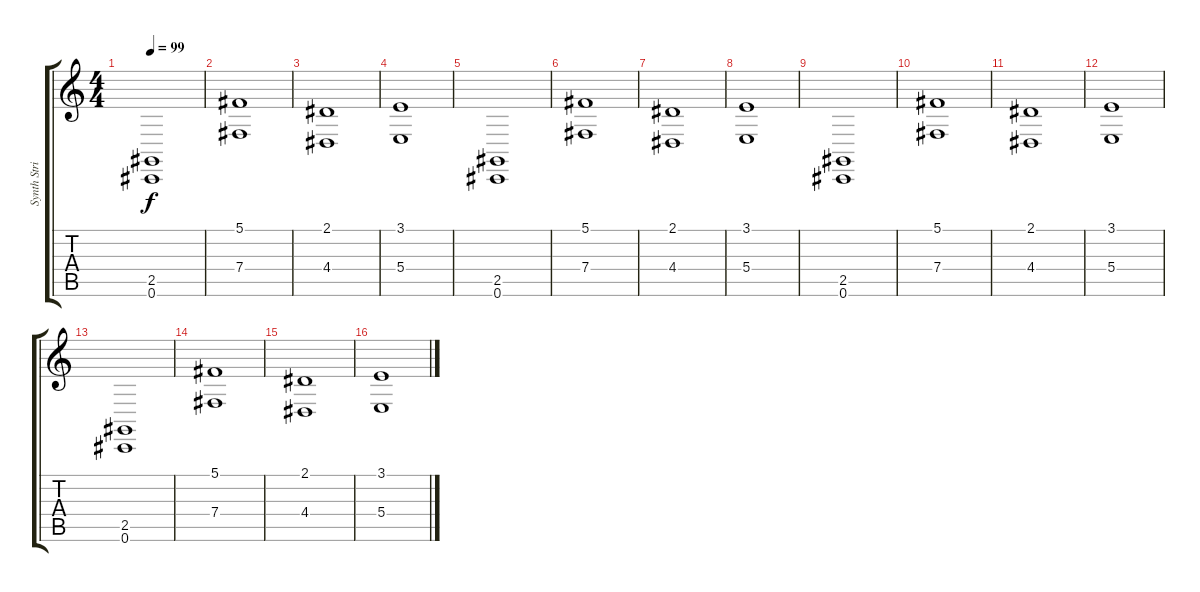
\track ("Synth Strings" "Synth Stri") {instrument synthstrings1}
\staff {score tabs}
\tuning (Db4 Ab3 E3 B2 Gb2 Db2) {hide}
\ts (4 4)
\tempo 99
\clef g2
\ks c
(2.5 0.6).1{dy f instrument synthstrings1} |
(5.1 7.4).1 |
(2.1 4.4).1 |
(3.1 5.4).1 |
(2.5 0.6).1 |
(5.1 7.4).1 |
(2.1 4.4).1 |
(3.1 5.4).1 |
(2.5 0.6).1 |
(5.1 7.4).1 |
(2.1 4.4).1 |
(3.1 5.4).1 |
(2.5 0.6).1 |
(5.1 7.4).1 |
(2.1 4.4).1 |
(3.1 5.4).1
